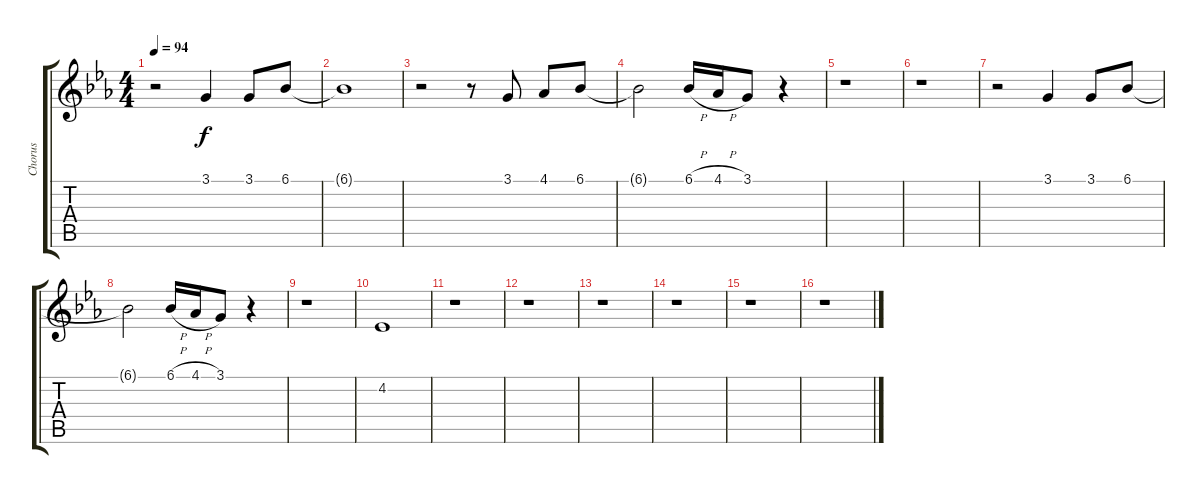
\track ("Chorus" "Chorus") {instrument synthbrass1}
\staff {score tabs}
\tuning (E4 B3 G3 D3 A2 E2) {hide}
\ts (4 4)
\tempo 94
\clef g2
\ks eb
r.2{dy f} 3.1.4 3.1.8 6.1.8 |
6.1{t}.1 |
r.2 r.8 3.1.8 4.1.8 6.1.8 |
6.1{t}.2 6.1{h}.16 4.1{h}.16 3.1.8 r.4 |
r.1 |
r.1 |
r.2 3.1.4 3.1.8 6.1.8 |
6.1{t}.2 6.1{h}.16 4.1{h}.16 3.1.8 r.4 |
r.1 |
4.2.1 |
r.1 |
r.1 |
r.1 |
r.1 |
r.1 |
r.1
